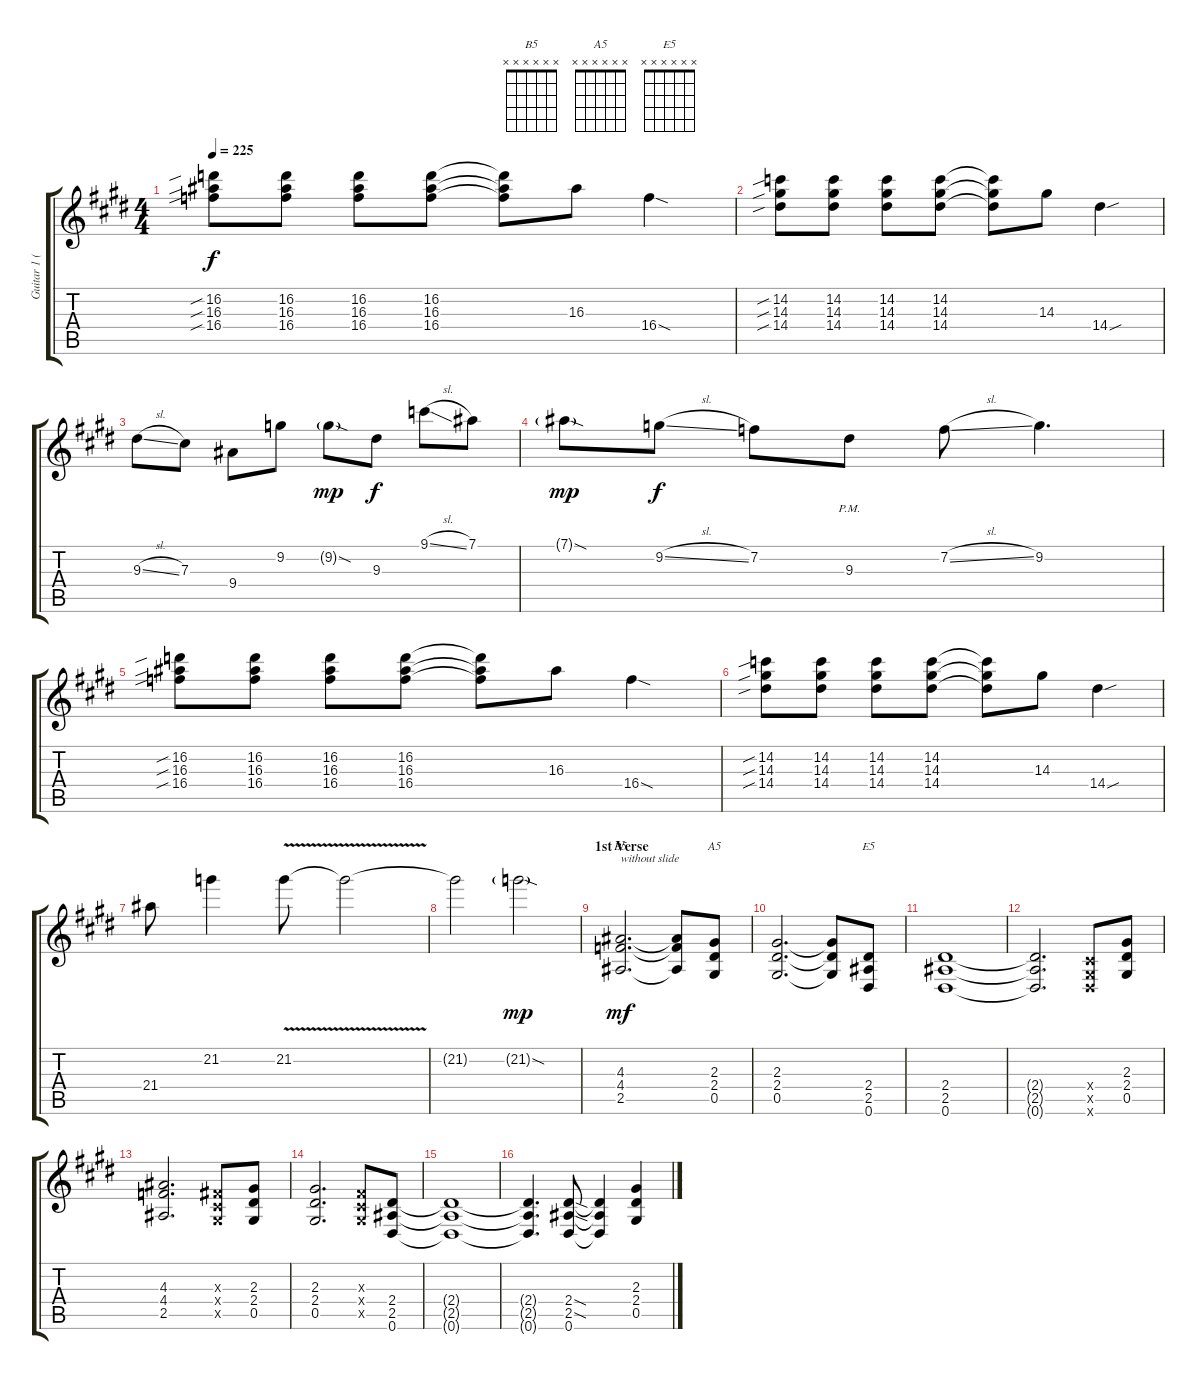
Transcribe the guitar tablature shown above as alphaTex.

\track ("Guitar 1 (Slash)" "Guitar 1 (") {instrument overdrivenguitar}
\staff {score tabs}
\tuning (Eb4 Bb3 Gb3 Db3 Ab2 Eb2) {hide}
\chord ("B5" x x x x x x)
\chord ("A5" x x x x x x)
\chord ("E5" x x x x x x)
\ts (4 4)
\tempo 225
\clef g2
\ks e
(16.2{sib} 16.3{sib} 16.4{sib}).8{dy f} (16.2 16.3 16.4).8 (16.2 16.3 16.4).8 (16.2 16.3 16.4).8 (16.2{t} 16.3{t} 16.4{t}).8 16.3.8 16.4{sod}.4 |
(14.2{sib} 14.3{sib} 14.4{sib}).8 (14.2 14.3 14.4).8 (14.2 14.3 14.4).8 (14.2 14.3 14.4).8 (14.2{t} 14.3{t} 14.4{t}).8 14.3.8 14.4{sou}.4 |
9.3{sl}.8 7.3.8 9.4.8 9.2.8 9.2{sod g}.8{dy mp} 9.3.8{dy f} 9.1{sl}.8 7.1.8 |
7.1{sod g}.8{dy mp} 9.2{sl}.8{dy f} 7.2.8 9.3{pm}.8 7.2{sl}.8 9.2.4{d} |
(16.2{sib} 16.3{sib} 16.4{sib}).8 (16.2 16.3 16.4).8 (16.2 16.3 16.4).8 (16.2 16.3 16.4).8 (16.2{t} 16.3{t} 16.4{t}).8 16.3.8 16.4{sod}.4 |
(14.2{sib} 14.3{sib} 14.4{sib}).8 (14.2 14.3 14.4).8 (14.2 14.3 14.4).8 (14.2 14.3 14.4).8 (14.2{t} 14.3{t} 14.4{t}).8 14.3.8 14.4{sou}.4 |
21.4.8 21.2.4 21.2{v}.8 21.2{t}.2 |
21.2{t}.2 21.2{sod g}.2{dy mp} |
\section ("" "1st Verse")
(4.3 4.4 2.5).2{d ch "B5" txt "without slide" dy mf} (4.3{t} 4.4{t} 2.5{t}).8 (2.3 2.4 0.5).8{ch "A5"} |
(2.3 2.4 0.5).2{d} (2.3{t} 2.4{t} 0.5{t}).8 (2.4 2.5 0.6).8{ch "E5"} |
(2.4 2.5 0.6).1 |
(2.4{t} 2.5{t} 0.6{t}).2{d} (0.4{x} 0.5{x} 0.6{x}).8 (2.3 2.4 0.5).8 |
(4.3 4.4 2.5).2{d} (0.3{x} 0.4{x} 0.5{x}).8 (2.3 2.4 0.5).8 |
(2.3 2.4 0.5).2{d} (0.3{x} 0.4{x} 0.5{x}).8 (2.4 2.5 0.6).8 |
(2.4{t} 2.5{t} 0.6{t}).1 |
(2.4{t} 2.5{t} 0.6{t}).4{d} (2.4{sod} 2.5{sod} 0.6).8 (2.4{t} 2.5{t} 0.6{t}).4 (2.3 2.4 0.5).4
